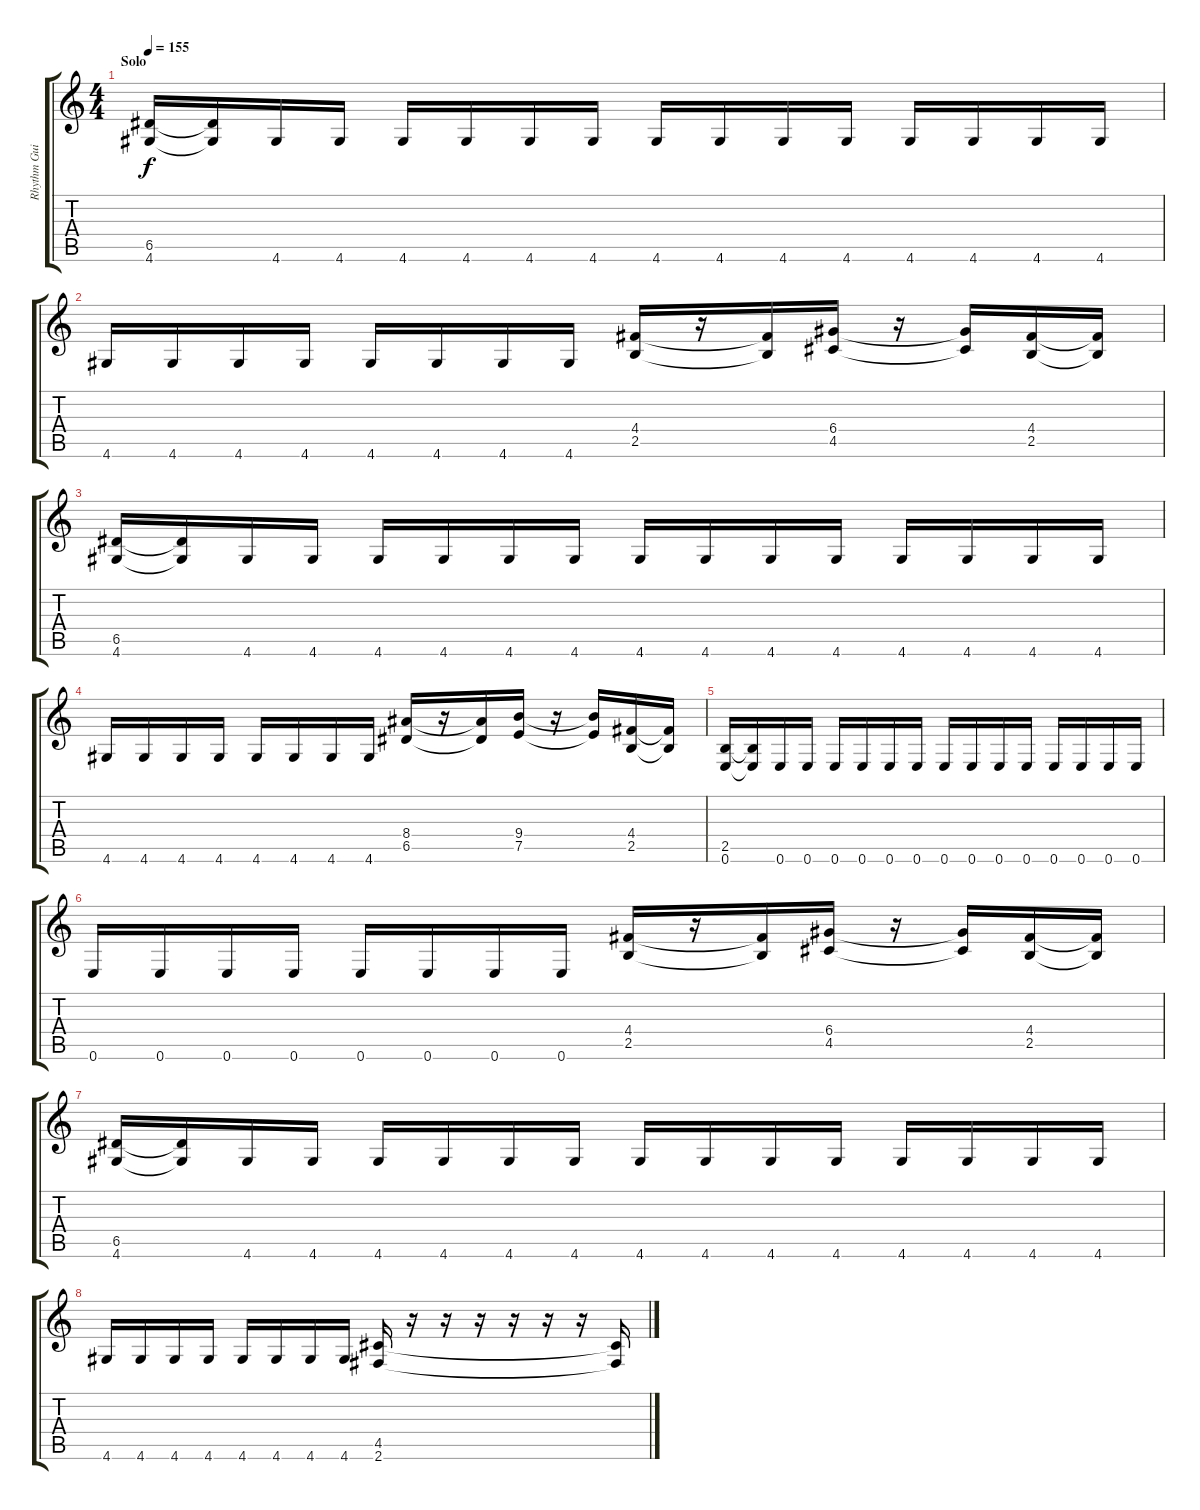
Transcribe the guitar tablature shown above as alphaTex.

\track ("Rhythm Guitar" "Rhythm Gui") {instrument distortionguitar}
\staff {score tabs}
\tuning (E4 B3 G3 D3 A2 E2) {hide}
\ts (4 4)
\section ("" "Solo")
\tempo 155
\clef g2
\ks c
(6.5 4.6).16{dy f} (6.5{t} 4.6{t}).16 4.6.16 4.6.16 4.6.16 4.6.16 4.6.16 4.6.16 4.6.16 4.6.16 4.6.16 4.6.16 4.6.16 4.6.16 4.6.16 4.6.16 |
4.6.16 4.6.16 4.6.16 4.6.16 4.6.16 4.6.16 4.6.16 4.6.16 (4.4 2.5).16 r.16 (4.4{t} 2.5{t}).16 (6.4 4.5).16 r.16 (6.4{t} 4.5{t}).16 (4.4 2.5).16 (4.4{t} 2.5{t}).16 |
(6.5 4.6).16 (6.5{t} 4.6{t}).16 4.6.16 4.6.16 4.6.16 4.6.16 4.6.16 4.6.16 4.6.16 4.6.16 4.6.16 4.6.16 4.6.16 4.6.16 4.6.16 4.6.16 |
4.6.16 4.6.16 4.6.16 4.6.16 4.6.16 4.6.16 4.6.16 4.6.16 (8.4 6.5).16 r.16 (8.4{t} 6.5{t}).16 (9.4 7.5).16 r.16 (9.4{t} 7.5{t}).16 (4.4 2.5).16 (4.4{t} 2.5{t}).16 |
(2.5 0.6).16 (2.5{t} 0.6{t}).16 0.6.16 0.6.16 0.6.16 0.6.16 0.6.16 0.6.16 0.6.16 0.6.16 0.6.16 0.6.16 0.6.16 0.6.16 0.6.16 0.6.16 |
0.6.16 0.6.16 0.6.16 0.6.16 0.6.16 0.6.16 0.6.16 0.6.16 (4.4 2.5).16 r.16 (4.4{t} 2.5{t}).16 (6.4 4.5).16 r.16 (6.4{t} 4.5{t}).16 (4.4 2.5).16 (4.4{t} 2.5{t}).16 |
(6.5 4.6).16 (6.5{t} 4.6{t}).16 4.6.16 4.6.16 4.6.16 4.6.16 4.6.16 4.6.16 4.6.16 4.6.16 4.6.16 4.6.16 4.6.16 4.6.16 4.6.16 4.6.16 |
4.6.16 4.6.16 4.6.16 4.6.16 4.6.16 4.6.16 4.6.16 4.6.16 (4.5 2.6).16 r.16 r.16 r.16 r.16 r.16 r.16 (4.5{t} 2.6{t}).16
